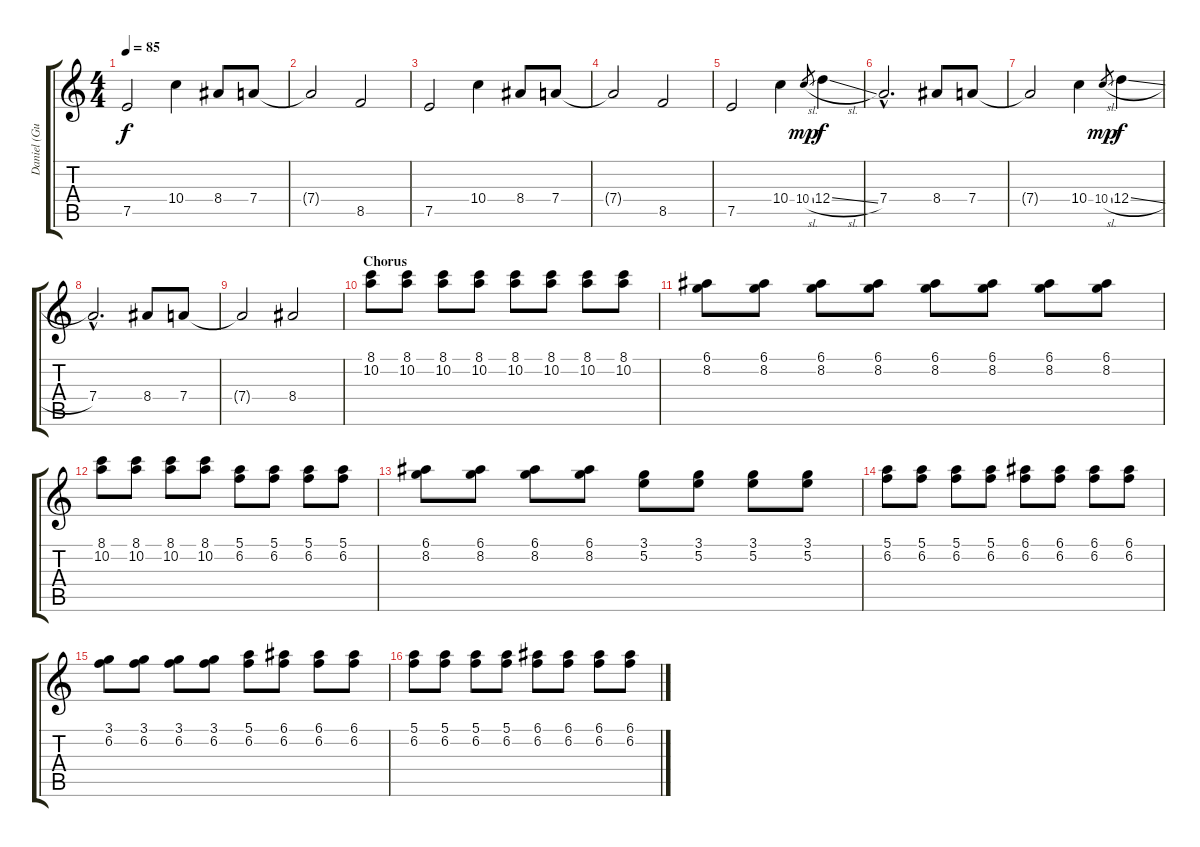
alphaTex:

\track ("Daniel (Guitar)" "Daniel (Gu") {instrument overdrivenguitar}
\staff {score tabs}
\tuning (E4 B3 G3 D3 A2 E2) {hide}
\ts (4 4)
\tempo 85
\clef g2
\ks c
7.5.2{dy f} 10.4.4 8.4.8 7.4.8 |
7.4{t}.2 8.5.2 |
7.5.2 10.4.4 8.4.8 7.4.8 |
7.4{t}.2 8.5.2 |
7.5.2 10.4.4 10.4{sl}.8{gr dy mp} 12.4{sl}.4{dy f} |
7.4{hac}.2{d} 8.4.8 7.4.8 |
7.4{t}.2 10.4.4 10.4{sl}.8{gr dy mp} 12.4{sl}.4{dy f} |
7.4{hac}.2{d} 8.4.8 7.4.8 |
7.4{t}.2 8.4.2 |
\section ("" "Chorus")
(8.1 10.2).8 (8.1 10.2).8 (8.1 10.2).8 (8.1 10.2).8 (8.1 10.2).8 (8.1 10.2).8 (8.1 10.2).8 (8.1 10.2).8 |
(6.1 8.2).8 (6.1 8.2).8 (6.1 8.2).8 (6.1 8.2).8 (6.1 8.2).8 (6.1 8.2).8 (6.1 8.2).8 (6.1 8.2).8 |
(8.1 10.2).8 (8.1 10.2).8 (8.1 10.2).8 (8.1 10.2).8 (5.1 6.2).8 (5.1 6.2).8 (5.1 6.2).8 (5.1 6.2).8 |
(6.1 8.2).8 (6.1 8.2).8 (6.1 8.2).8 (6.1 8.2).8 (3.1 5.2).8 (3.1 5.2).8 (3.1 5.2).8 (3.1 5.2).8 |
(5.1 6.2).8 (5.1 6.2).8 (5.1 6.2).8 (5.1 6.2).8 (6.1 6.2).8 (6.1 6.2).8 (6.1 6.2).8 (6.1 6.2).8 |
(3.1 6.2).8 (3.1 6.2).8 (3.1 6.2).8 (3.1 6.2).8 (5.1 6.2).8 (6.1 6.2).8 (6.1 6.2).8 (6.1 6.2).8 |
(5.1 6.2).8 (5.1 6.2).8 (5.1 6.2).8 (5.1 6.2).8 (6.1 6.2).8 (6.1 6.2).8 (6.1 6.2).8 (6.1 6.2).8
